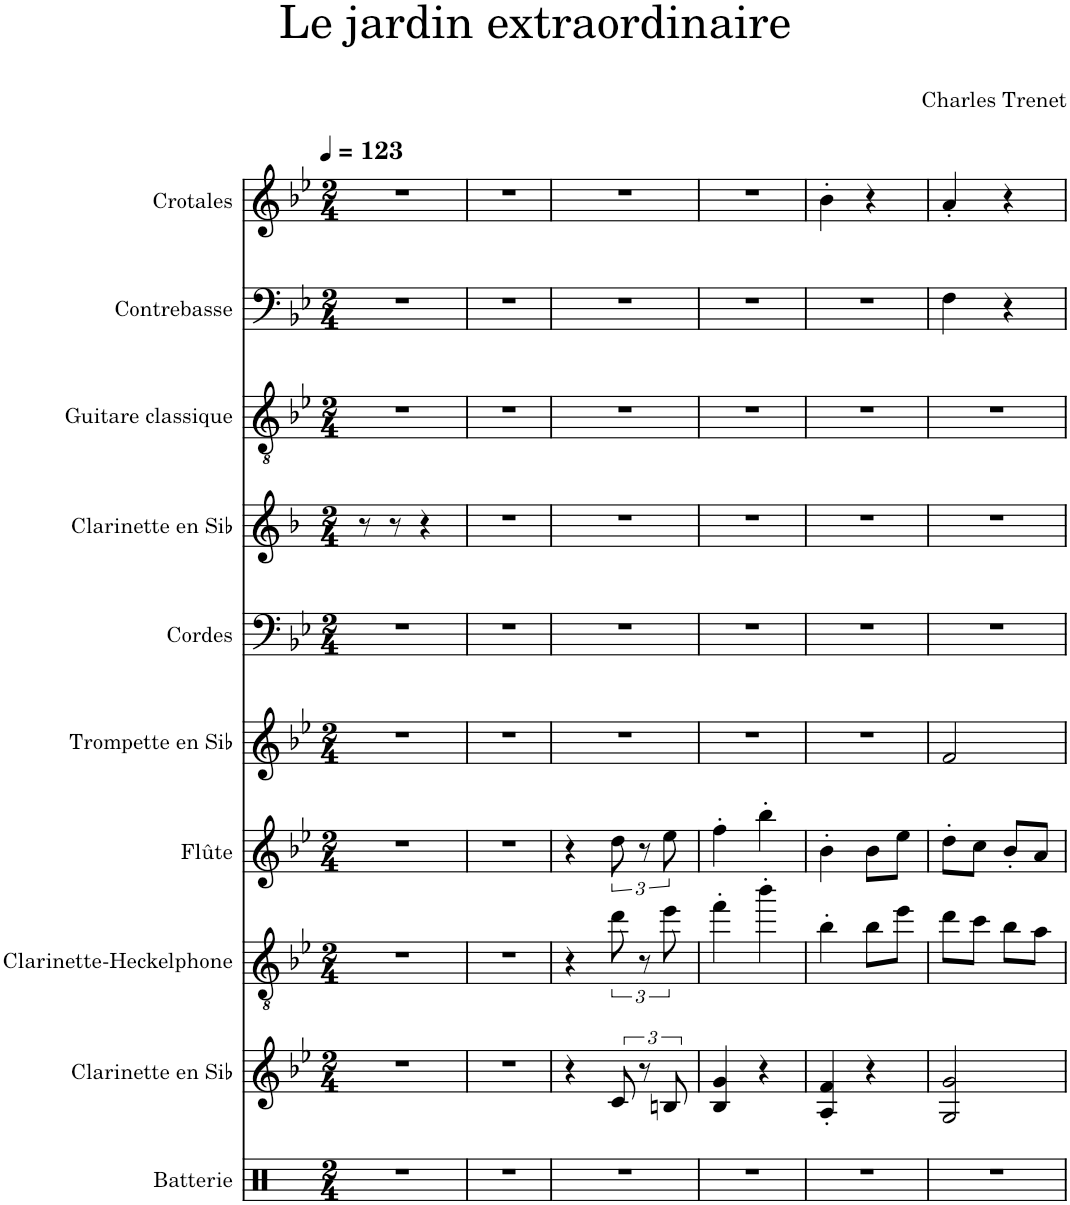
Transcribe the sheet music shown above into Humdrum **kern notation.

**kern	**kern	**kern	**kern	**kern	**kern	**kern	**kern	**kern	**kern
*part10	*part9	*part8	*part7	*part6	*part5	*part4	*part3	*part2	*part1
*staff10	*staff9	*staff8	*staff7	*staff6	*staff5	*staff4	*staff3	*staff2	*staff1
*I"Batterie	*I"Clarinette en Sib	*I"Clarinette-Heckelphone	*I"Flûte	*I"Trompette en Sib	*I"Cordes	*I"Clarinette en Sib	*I"Guitare classique	*I"Contrebasse	*I"Crotales
*I'Bat.	*I'Clar. Sib	*	*I'Fl.	*I'Tromp. Sib	*	*I'Clar. Sib	*I'Guit.	*I'Cb.	*I'Crot.
*clefX	*clefG2	*clefGv2	*clefG2	*clefG2	*clefF4	*clefG2	*clefGv2	*clefF4	*clefG2
*	*Trd1c2	*	*	*Trd1c2	*	*Trd1c2	*	*Trd7c12	*Trd-14c-24
*k[]	*k[b-e-]	*k[b-e-]	*k[b-e-]	*k[b-e-]	*k[b-e-]	*k[b-]	*k[b-e-]	*k[b-e-]	*k[b-e-]
*M2/4	*M2/4	*M2/4	*M2/4	*M2/4	*M2/4	*M2/4	*M2/4	*M2/4	*M2/4
*MM123	*MM123	*MM123	*MM123	*MM123	*MM123	*MM123	*MM123	*MM123	*MM123
=1	=1	=1	=1	=1	=1	=1	=1	=1	=1
2r	2r	2r	2r	2r	2r	8r	2r	2r	2r
.	.	.	.	.	.	8r	.	.	.
.	.	.	.	.	.	4r	.	.	.
=2	=2	=2	=2	=2	=2	=2	=2	=2	=2
2r	2r	2r	2r	2r	2r	2r	2r	2r	2r
=3	=3	=3	=3	=3	=3	=3	=3	=3	=3
2r	4r	4r	4r	2r	2r	2r	2r	2r	2r
.	12c/	12dd\	12dd\	.	.	.	.	.	.
.	12r	12r	12r	.	.	.	.	.	.
.	12Bn/	12ee-\	12ee-\	.	.	.	.	.	.
=4	=4	=4	=4	=4	=4	=4	=4	=4	=4
2r	4B-/ 4g/	4ff'\	4ff'\	2r	2r	2r	2r	2r	2r
.	4r	4bb-'\	4bb-'\	.	.	.	.	.	.
=5	=5	=5	=5	=5	=5	=5	=5	=5	=5
2r	4A/' 4f/'	4b-'\	4b-'\	2r	2r	2r	2r	2r	4b-'\
.	4r	8b-\L	8b-\L	.	.	.	.	.	4r
.	.	8ee-\J	8ee-\J	.	.	.	.	.	.
=6	=6	=6	=6	=6	=6	=6	=6	=6	=6
2r	2G/ 2g/	8dd\L	8dd'\L	2f/	2r	2r	2r	4F\	4a'/
.	.	8cc\J	8cc\J	.	.	.	.	.	.
.	.	8b-\L	8b-'/L	.	.	.	.	4r	4r
.	.	8a\J	8a/J	.	.	.	.	.	.
=	=	=	=	=	=	=	=	=	=
*-	*-	*-	*-	*-	*-	*-	*-	*-	*-
